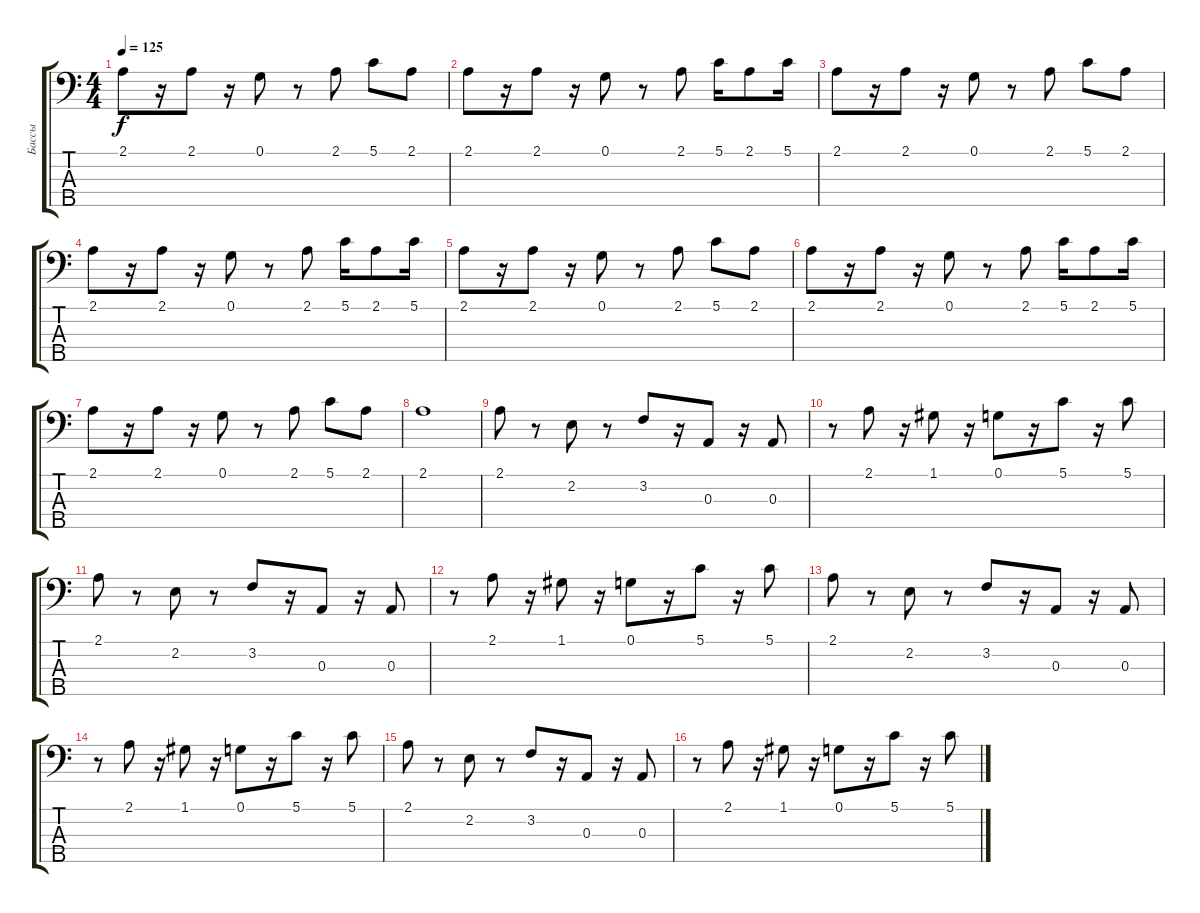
\track ("Бассы" "Бассы") {instrument synthbass1}
\staff {score tabs}
\tuning (G2 D2 A1 E1 B0) {hide}
\ts (4 4)
\tempo 125
\clef f4
\ks c
2.1.8{dy f} r.16 2.1.8 r.16 0.1.8 r.8 2.1.8 5.1.8 2.1.8 |
2.1.8 r.16 2.1.8 r.16 0.1.8 r.8 2.1.8 5.1.16 2.1.8 5.1.16 |
2.1.8 r.16 2.1.8 r.16 0.1.8 r.8 2.1.8 5.1.8 2.1.8 |
2.1.8 r.16 2.1.8 r.16 0.1.8 r.8 2.1.8 5.1.16 2.1.8 5.1.16 |
2.1.8 r.16 2.1.8 r.16 0.1.8 r.8 2.1.8 5.1.8 2.1.8 |
2.1.8 r.16 2.1.8 r.16 0.1.8 r.8 2.1.8 5.1.16 2.1.8 5.1.16 |
2.1.8 r.16 2.1.8 r.16 0.1.8 r.8 2.1.8 5.1.8 2.1.8 |
2.1.1 |
2.1.8 r.8 2.2.8 r.8 3.2.8 r.16 0.3.8 r.16 0.3.8 |
r.8 2.1.8 r.16 1.1.8 r.16 0.1.8 r.16 5.1.8 r.16 5.1.8 |
2.1.8 r.8 2.2.8 r.8 3.2.8 r.16 0.3.8 r.16 0.3.8 |
r.8 2.1.8 r.16 1.1.8 r.16 0.1.8 r.16 5.1.8 r.16 5.1.8 |
2.1.8 r.8 2.2.8 r.8 3.2.8 r.16 0.3.8 r.16 0.3.8 |
r.8 2.1.8 r.16 1.1.8 r.16 0.1.8 r.16 5.1.8 r.16 5.1.8 |
2.1.8 r.8 2.2.8 r.8 3.2.8 r.16 0.3.8 r.16 0.3.8 |
r.8 2.1.8 r.16 1.1.8 r.16 0.1.8 r.16 5.1.8 r.16 5.1.8
